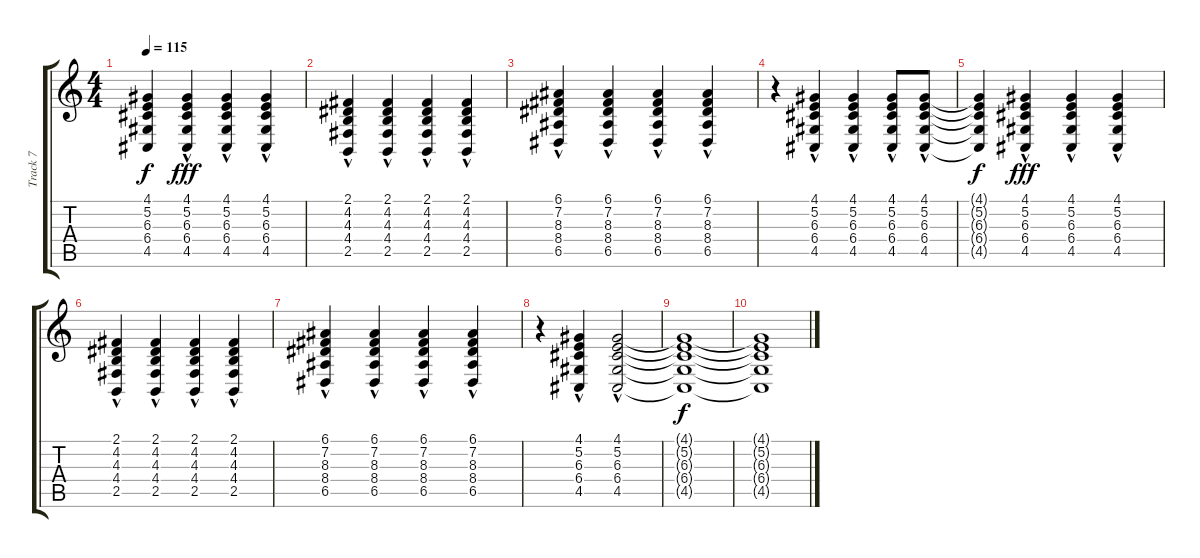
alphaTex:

\track ("Track 7" "Track 7") {instrument acousticgrandpiano}
\staff {score tabs}
\tuning (E4 B3 G3 D3 A2 E2) {hide}
\ts (4 4)
\tempo 115
\clef g2
\ks c
(4.1{t} 5.2{t} 6.3{t} 6.4{t} 4.5{t}).4{dy f} (4.1{hac} 5.2{hac} 6.3{hac} 6.4{hac} 4.5{hac}).4{dy fff} (4.1{hac} 5.2{hac} 6.3{hac} 6.4{hac} 4.5{hac}).4 (4.1{hac} 5.2{hac} 6.3{hac} 6.4{hac} 4.5{hac}).4 |
(2.1{hac} 4.2{hac} 4.3{hac} 4.4{hac} 2.5{hac}).4 (2.1{hac} 4.2{hac} 4.3{hac} 4.4{hac} 2.5{hac}).4 (2.1{hac} 4.2{hac} 4.3{hac} 4.4{hac} 2.5{hac}).4 (2.1{hac} 4.2{hac} 4.3{hac} 4.4{hac} 2.5{hac}).4 |
(6.1{hac} 7.2{hac} 8.3{hac} 8.4{hac} 6.5{hac}).4 (6.1{hac} 7.2{hac} 8.3{hac} 8.4{hac} 6.5{hac}).4 (6.1{hac} 7.2{hac} 8.3{hac} 8.4{hac} 6.5{hac}).4 (6.1{hac} 7.2{hac} 8.3{hac} 8.4{hac} 6.5{hac}).4 |
r.4 (4.1{hac} 5.2{hac} 6.3{hac} 6.4{hac} 4.5{hac}).4 (4.1{hac} 5.2{hac} 6.3{hac} 6.4{hac} 4.5{hac}).4 (4.1{hac} 5.2{hac} 6.3{hac} 6.4{hac} 4.5{hac}).8 (4.1{hac} 5.2{hac} 6.3{hac} 6.4{hac} 4.5{hac}).8 |
(4.1{t} 5.2{t} 6.3{t} 6.4{t} 4.5{t}).4{dy f} (4.1{hac} 5.2{hac} 6.3{hac} 6.4{hac} 4.5{hac}).4{dy fff} (4.1{hac} 5.2{hac} 6.3{hac} 6.4{hac} 4.5{hac}).4 (4.1{hac} 5.2{hac} 6.3{hac} 6.4{hac} 4.5{hac}).4 |
(2.1{hac} 4.2{hac} 4.3{hac} 4.4{hac} 2.5{hac}).4 (2.1{hac} 4.2{hac} 4.3{hac} 4.4{hac} 2.5{hac}).4 (2.1{hac} 4.2{hac} 4.3{hac} 4.4{hac} 2.5{hac}).4 (2.1{hac} 4.2{hac} 4.3{hac} 4.4{hac} 2.5{hac}).4 |
(6.1{hac} 7.2{hac} 8.3{hac} 8.4{hac} 6.5{hac}).4 (6.1{hac} 7.2{hac} 8.3{hac} 8.4{hac} 6.5{hac}).4 (6.1{hac} 7.2{hac} 8.3{hac} 8.4{hac} 6.5{hac}).4 (6.1{hac} 7.2{hac} 8.3{hac} 8.4{hac} 6.5{hac}).4 |
r.4 (4.1{hac} 5.2{hac} 6.3{hac} 6.4{hac} 4.5{hac}).4 (4.1{hac} 5.2{hac} 6.3{hac} 6.4{hac} 4.5{hac}).2 |
(4.1{t} 5.2{t} 6.3{t} 6.4{t} 4.5{t}).1{dy f} |
(4.1{t} 5.2{t} 6.3{t} 6.4{t} 4.5{t}).1
